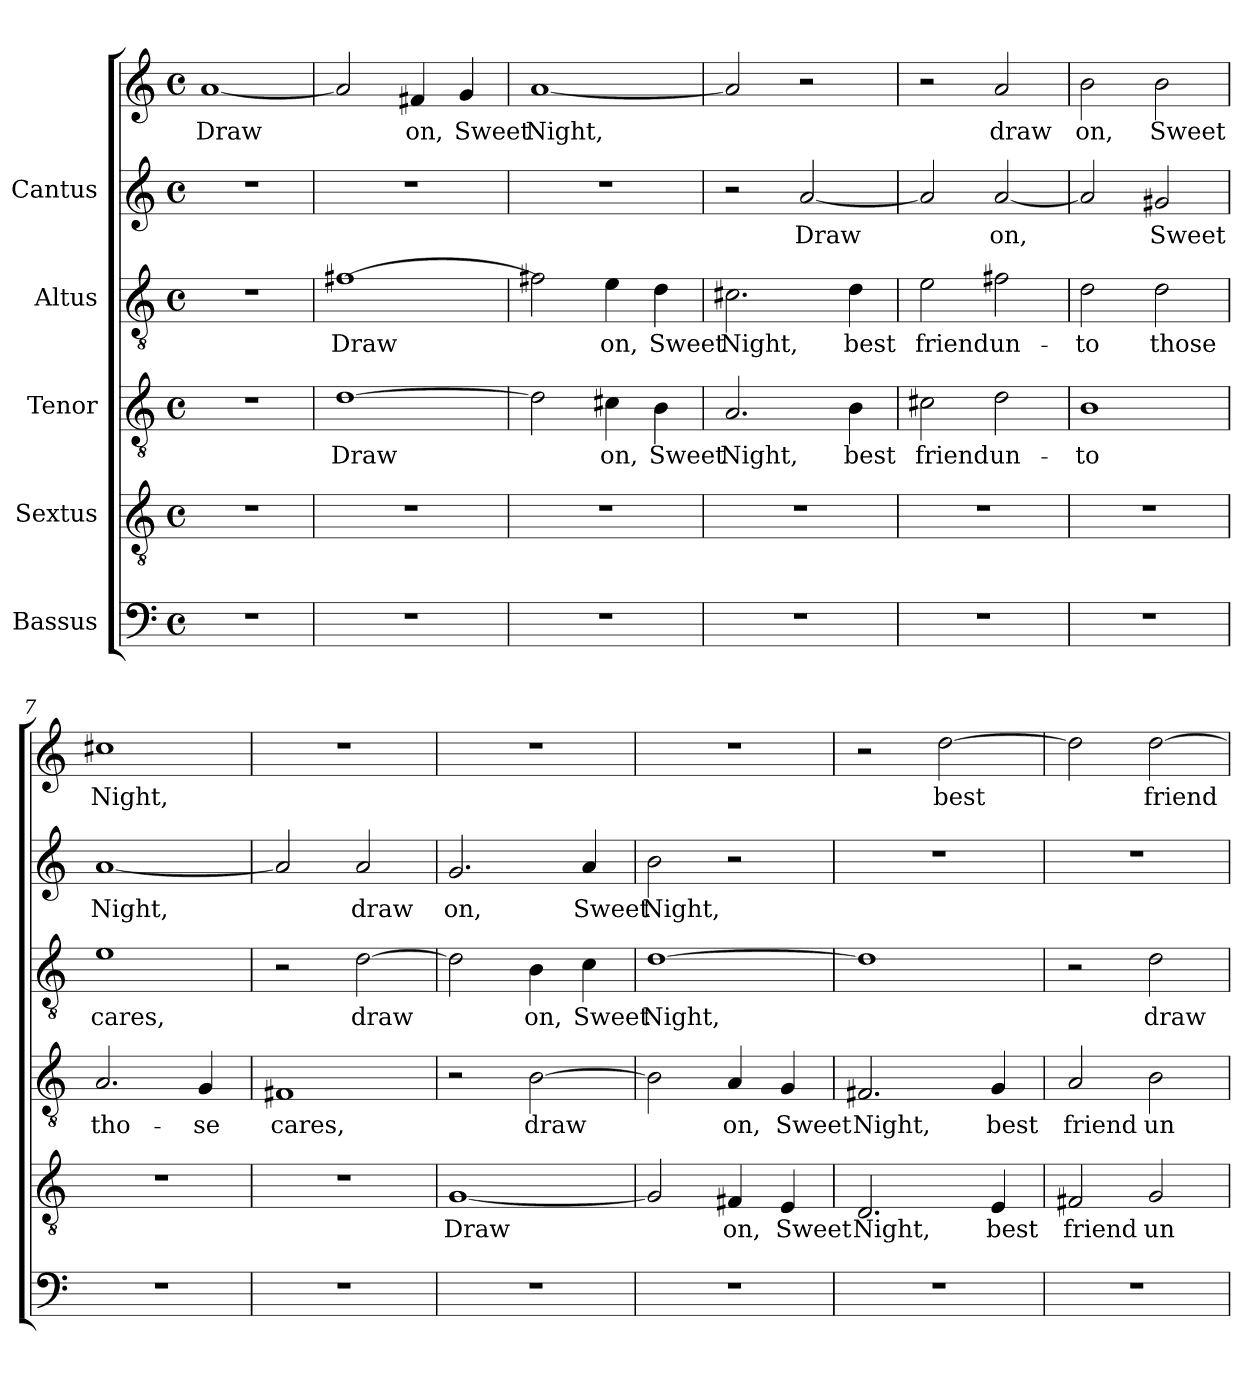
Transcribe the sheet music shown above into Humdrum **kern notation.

**kern	**kern	**text	**kern	**text	**kern	**text	**kern	**text	**kern	**text
*part5	*part4	*part4	*part3	*part3	*part2	*part2	*part1	*part1	*part1	*part1
*staff6	*staff5	*staff5	*staff4	*staff4	*staff3	*staff3	*staff2	*staff2	*staff1	*staff1
*I"Bassus	*I"Sextus	*	*I"Tenor	*	*I"Altus	*	*I"Cantus	*	*	*
!!LO:PB:g=z
*stria5	*stria5	*	*stria5	*	*stria5	*	*stria5	*	*stria5	*
*clefF4	*clefGv2	*	*clefGv2	*	*clefGv2	*	*clefG2	*	*clefG2	*
*M4/4	*M4/4	*	*M4/4	*	*M4/4	*	*M4/4	*	*M4/4	*
*met(c)	*met(c)	*	*met(c)	*	*met(c)	*	*met(c)	*	*met(c)	*
*MM156	*MM156	*	*MM156	*	*MM156	*	*MM156	*	*MM156	*
=1	=1	=1	=1	=1	=1	=1	=1	=1	=1	=1
!	!	!	!	!	!	!	!	!	!	!LO:LY:b:cj
1r	1r	.	1r	.	1r	.	1r	.	[<1a	Draw
=2	=2	=2	=2	=2	=2	=2	=2	=2	=2	=2
!	!	!	!	!LO:LY:b:cj	!	!LO:LY:b:cj	!	!	!	!LO:LY:b:cj
1r	1r	.	[>1d	Draw	[>1f#X	Draw	1r	.	2a/]	.
!	!	!	!	!	!	!	!	!	!	!LO:LY:b:cj
.	.	.	.	.	.	.	.	.	4f#X/	on,
!	!	!	!	!	!	!	!	!	!	!LO:LY:b:cj
.	.	.	.	.	.	.	.	.	4g/	Sweet
=3	=3	=3	=3	=3	=3	=3	=3	=3	=3	=3
!	!	!	!	!LO:LY:b:cj	!	!LO:LY:b:cj	!	!	!	!LO:LY:b:cj
1r	1r	.	2d\]	.	2f#X\]	.	1r	.	[<1a	Night,
!	!	!	!	!LO:LY:b:cj	!	!LO:LY:b:cj	!	!	!	!
.	.	.	4c#X\	on,	4e\	on,	.	.	.	.
!	!	!	!	!LO:LY:b:cj	!	!LO:LY:b:cj	!	!	!	!
.	.	.	4B\	Sweet	4d\	Sweet	.	.	.	.
=4	=4	=4	=4	=4	=4	=4	=4	=4	=4	=4
!	!	!	!	!LO:LY:b:cj	!	!LO:LY:b:cj	!	!	!	!
1r	1r	.	2.A/	Night,	2.c#X\	Night,	2r	.	2a/]	.
!	!	!	!	!	!	!	!	!LO:LY:b:cj	!	!
.	.	.	.	.	.	.	[<2a/	Draw	2r	.
!	!	!	!	!LO:LY:b:cj	!	!LO:LY:b:cj	!	!	!	!
.	.	.	4B\	best	4d\	best	.	.	.	.
=5	=5	=5	=5	=5	=5	=5	=5	=5	=5	=5
!	!	!	!	!LO:LY:b:cj	!	!LO:LY:b:cj	!	!LO:LY:b:cj	!	!
1r	1r	.	2c#X\	friend	2e\	friend	2a/]	.	2r	.
!	!	!	!	!LO:LY:b:cj	!	!LO:LY:b:cj	!	!LO:LY:b:cj	!	!LO:LY:b:cj
.	.	.	2d\	un-	2f#X\	un-	[<2a/	on,	2a/	draw
=6	=6	=6	=6	=6	=6	=6	=6	=6	=6	=6
!	!	!	!	!LO:LY:b:cj	!	!LO:LY:b:cj	!	!LO:LY:b:cj	!	!LO:LY:b:cj
1r	1r	.	1B	-to	2d\	-to	2a/]	.	2b\	on,
!	!	!	!	!	!	!LO:LY:b:cj	!	!LO:LY:b:cj	!	!LO:LY:b:cj
.	.	.	.	.	2d\	those	2g#X/	Sweet	2b\	Sweet
!!LO:LB:g=z
=7	=7	=7	=7	=7	=7	=7	=7	=7	=7	=7
!	!	!	!	!LO:LY:b:cj	!	!LO:LY:b:cj	!	!LO:LY:b:cj	!	!LO:LY:b:cj
1r	1r	.	2.A/	tho-	1e	cares,	[<1a	Night,	1cc#X	Night,
!	!	!	!	!LO:LY:b:cj	!	!	!	!	!	!
.	.	.	4G/	-se	.	.	.	.	.	.
=8	=8	=8	=8	=8	=8	=8	=8	=8	=8	=8
!	!	!	!	!LO:LY:b:cj	!	!	!	!LO:LY:b:cj	!	!
1r	1r	.	1F#X	cares,	2r	.	2a/]	.	1r	.
!	!	!	!	!	!	!LO:LY:b:cj	!	!LO:LY:b:cj	!	!
.	.	.	.	.	[>2d\	draw	2a/	draw	.	.
=9	=9	=9	=9	=9	=9	=9	=9	=9	=9	=9
!	!	!LO:LY:b:cj	!	!	!	!LO:LY:b:cj	!	!LO:LY:b:cj	!	!
1r	[<1G	Draw	2r	.	2d\]	.	2.g/	on,	1r	.
!	!	!	!	!LO:LY:b:cj	!	!LO:LY:b:cj	!	!	!	!
.	.	.	[>2B\	draw	4B\	on,	.	.	.	.
!	!	!	!	!	!	!LO:LY:b:cj	!	!LO:LY:b:cj	!	!
.	.	.	.	.	4c\	Sweet	4a/	Sweet	.	.
=10	=10	=10	=10	=10	=10	=10	=10	=10	=10	=10
!	!	!LO:LY:b:cj	!	!LO:LY:b:cj	!	!LO:LY:b:cj	!	!LO:LY:b:cj	!	!
1r	2G/]	.	2B\]	.	[>1d	Night,	2b\	Night,	1r	.
!	!	!LO:LY:b:cj	!	!LO:LY:b:cj	!	!	!	!	!	!
.	4F#X/	on,	4A/	on,	.	.	2r	.	.	.
!	!	!LO:LY:b:cj	!	!LO:LY:b:cj	!	!	!	!	!	!
.	4E/	Sweet	4G/	Sweet	.	.	.	.	.	.
=11	=11	=11	=11	=11	=11	=11	=11	=11	=11	=11
!	!	!LO:LY:b:cj	!	!LO:LY:b:cj	!	!	!	!	!	!
1r	2.D/	Night,	2.F#X/	Night,	1d]	.	1r	.	2r	.
!	!	!	!	!	!	!	!	!	!	!LO:LY:b:cj
.	.	.	.	.	.	.	.	.	[>2dd\	best
!	!	!LO:LY:b:cj	!	!LO:LY:b:cj	!	!	!	!	!	!
.	4E/	best	4G/	best	.	.	.	.	.	.
=12	=12	=12	=12	=12	=12	=12	=12	=12	=12	=12
!	!	!LO:LY:b:cj	!	!LO:LY:b:cj	!	!	!	!	!	!LO:LY:b:cj
1r	2F#X/	friend	2A/	friend	2r	.	1r	.	2dd\]	.
!	!	!LO:LY:b:cj	!	!LO:LY:b:cj	!	!LO:LY:b:cj	!	!	!	!LO:LY:b:cj
.	2G/	un-	2B\	un-	2d\	draw	.	.	[>2dd\	friend
=	=	=	=	=	=	=	=	=	=	=
*-	*-	*-	*-	*-	*-	*-	*-	*-	*-	*-
